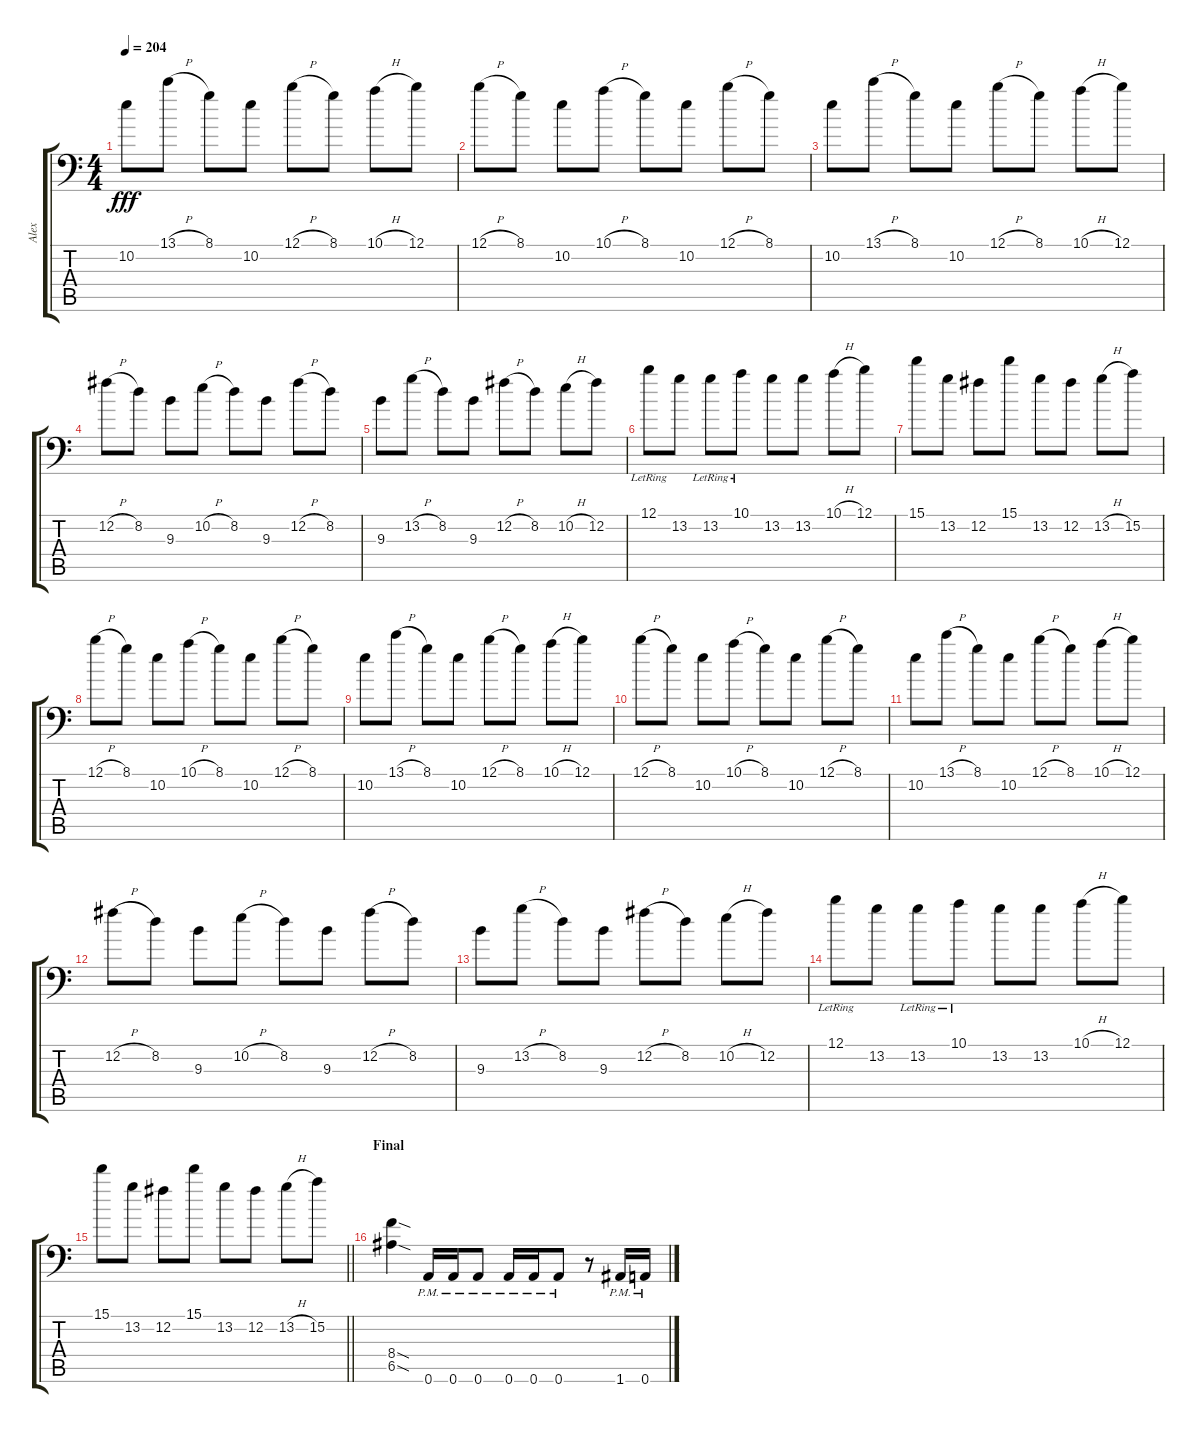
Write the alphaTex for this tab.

\track ("Alex" "Alex") {instrument distortionguitar}
\staff {score tabs}
\tuning (B3 Gb3 D3 A2 E2 A1) {hide}
\ts (4 4)
\tempo 204
\clef f4
\ks c
10.2.8{dy fff} 13.1{h}.8 8.1.8 10.2.8 12.1{h}.8 8.1.8 10.1{h}.8 12.1.8 |
12.1{h}.8 8.1.8 10.2.8 10.1{h}.8 8.1.8 10.2.8 12.1{h}.8 8.1.8 |
10.2.8 13.1{h}.8 8.1.8 10.2.8 12.1{h}.8 8.1.8 10.1{h}.8 12.1.8 |
12.2{h}.8 8.2.8 9.3.8 10.2{h}.8 8.2.8 9.3.8 12.2{h}.8 8.2.8 |
9.3.8 13.2{h}.8 8.2.8 9.3.8 12.2{h}.8 8.2.8 10.2{h}.8 12.2.8 |
12.1{lr}.8 13.2.8 13.2{lr}.8 10.1{lr}.8 13.2.8 13.2.8 10.1{h}.8 12.1.8 |
15.1.8 13.2.8 12.2.8 15.1.8 13.2.8 12.2.8 13.2{h}.8 15.2.8 |
12.1{h}.8 8.1.8 10.2.8 10.1{h}.8 8.1.8 10.2.8 12.1{h}.8 8.1.8 |
10.2.8 13.1{h}.8 8.1.8 10.2.8 12.1{h}.8 8.1.8 10.1{h}.8 12.1.8 |
12.1{h}.8 8.1.8 10.2.8 10.1{h}.8 8.1.8 10.2.8 12.1{h}.8 8.1.8 |
10.2.8 13.1{h}.8 8.1.8 10.2.8 12.1{h}.8 8.1.8 10.1{h}.8 12.1.8 |
12.2{h}.8 8.2.8 9.3.8 10.2{h}.8 8.2.8 9.3.8 12.2{h}.8 8.2.8 |
9.3.8 13.2{h}.8 8.2.8 9.3.8 12.2{h}.8 8.2.8 10.2{h}.8 12.2.8 |
12.1{lr}.8 13.2.8 13.2{lr}.8 10.1{lr}.8 13.2.8 13.2.8 10.1{h}.8 12.1.8 |
\barLineRight lightlight
15.1.8 13.2.8 12.2.8 15.1.8 13.2.8 12.2.8 13.2{h}.8 15.2.8 |
\section ("" "Final")
(8.4{sod} 6.5{sod}).4 0.6{pm}.16 0.6{pm}.16 0.6{pm}.8 0.6{pm}.16 0.6{pm}.16 0.6{pm}.8 r.8 1.6{pm}.16 0.6{pm}.16
